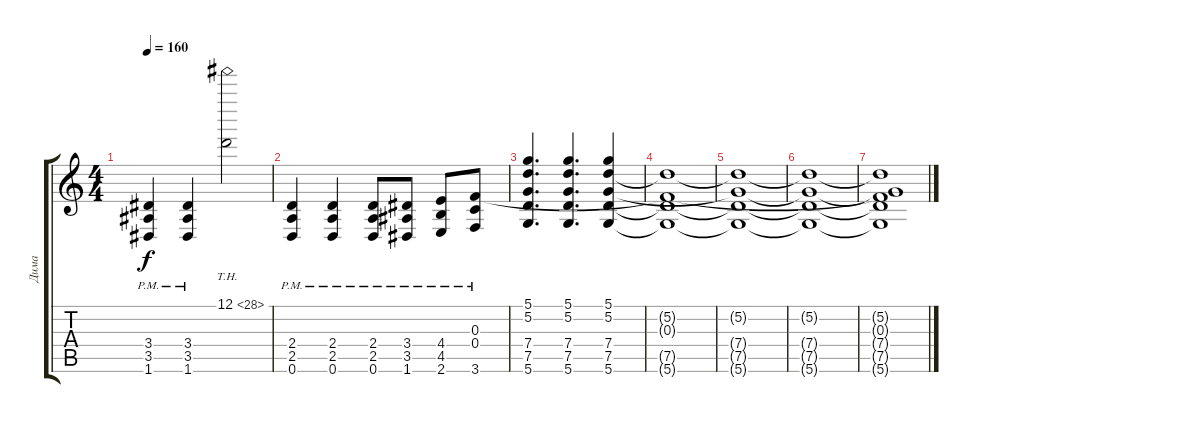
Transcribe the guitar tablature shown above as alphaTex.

\track ("Дима" "Дима") {instrument distortionguitar}
\staff {score tabs}
\tuning (D4 A3 F3 C3 G2 D2) {hide}
\ts (4 4)
\tempo 160
\clef g2
\ks c
(3.4{pm} 3.5{pm} 1.6{pm}).4{dy f} (3.4{pm} 3.5{pm} 1.6{pm}).4 12.1{th 16}.2 |
(2.4{pm} 2.5{pm} 0.6{pm}).4 (2.4{pm} 2.5{pm} 0.6{pm}).4 (2.4{pm} 2.5{pm} 0.6{pm}).8 (3.4{pm} 3.5{pm} 1.6{pm}).8 (4.4{pm} 4.5{pm} 2.6{pm}).8 (0.3{pm} 0.4{pm} 3.6{pm}).8 |
(5.1 5.2 7.4 7.5 5.6).4{d volume 0} (5.1 5.2 7.4 7.5 5.6).4{d} (5.1 5.2 7.4 7.5 5.6).4 |
(5.2{t} 0.3{t} 7.5{t} 5.6{t}).1 |
(5.2{t} 7.4{t} 7.5{t} 5.6{t}).1 |
(5.2{t} 7.4{t} 7.5{t} 5.6{t}).1 |
(5.2{t} 0.3{t} 7.4{t} 7.5{t} 5.6{t}).1
